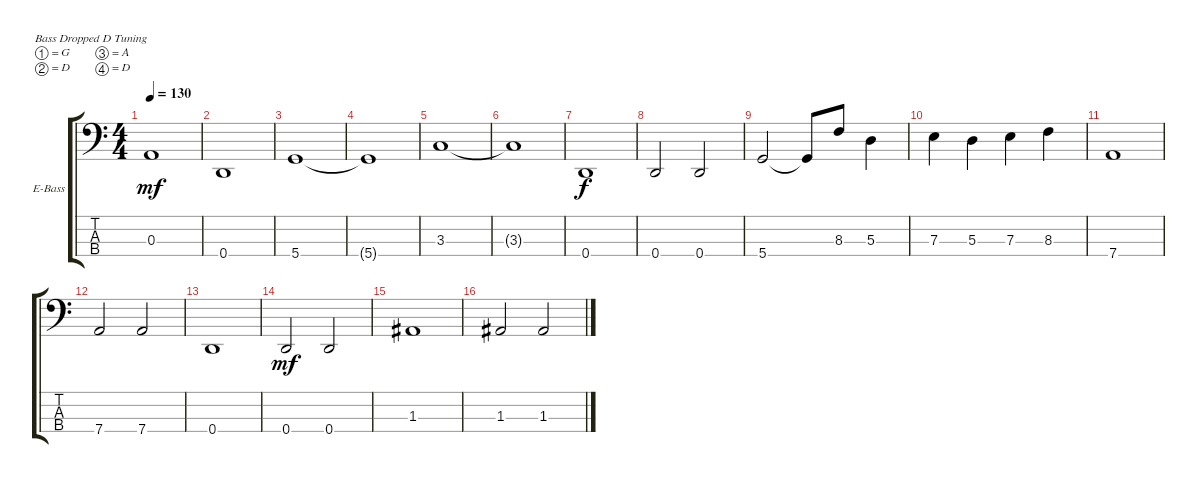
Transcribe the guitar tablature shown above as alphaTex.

\defaultSystemsLayout 4
\bracketExtendMode groupsimilarinstruments
\firstSystemTrackNameOrientation horizontal
\otherSystemsTrackNameOrientation horizontal
\track ("Electric Bass" "E-Bass") {instrument electricbassfinger}
\staff {score tabs}
\tuning (G2 D2 A1 D1)
\ts (4 4)
\tempo 130
\clef f4
\ks c
0.3.1{dy mf} |
0.4.1 |
5.4.1 |
5.4{t}.1 |
3.3.1 |
\scale
0.487395 3.3{t}.1 |
\scale
0.256303 0.4.1{dy f} |
\scale
0.256303 0.4.2 0.4.2 |
\scale
0.333333 5.4.2 5.4{t}.8 8.3.8 5.3.4 |
\scale
0.333333 7.3.4 5.3.4 7.3.4 8.3.4 |
\scale
0.333333 7.4.1 |
\scale
0.333333 7.4.2 7.4.2 |
\scale
0.333333 0.4.1 |
\scale
0.333333 0.4.2{dy mf} 0.4.2 |
\scale
0.333333 1.3.1 |
\scale
0.333333 1.3.2 1.3.2
